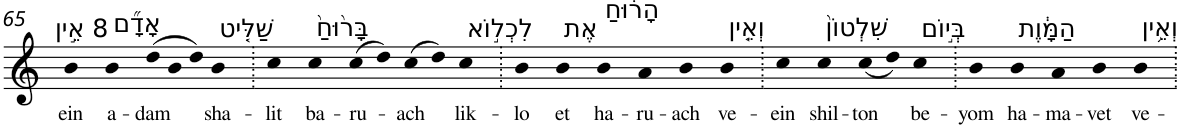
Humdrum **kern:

**kern	**text
*part1	*part1
*staff1	*staff1
*I"Piano	*
*I'Pno	*
!!LO:PB:g=z
*clefG2	*
*k[]	*
=65	=65
!LO:TX:a:t=8 אֵ֣ין	!
!	!LO:LY:b
4b	ein
!LO:TX:a:t=אָדָ֞ם	!
!	!LO:LY:b
4b	a-
*Xtuplet	*
!	!LO:LY:b
(>12dd	-dam
12b	.
12dd)	.
!LO:TX:a:t=שַׁלִּ֤יט	!
!	!LO:LY:b
4b	sha-
=66.	=66.
!	!LO:LY:b
4cc	-lit
!LO:TX:a:t=בָּר֙וּחַ֙	!
!	!LO:LY:b
4cc	ba-
!	!LO:LY:b
(>8cc	-ru-
8dd)	.
!	!LO:LY:b
(>8cc	-ach
8dd)	.
!LO:TX:a:t=לִכְל֣וֹא	!
!	!LO:LY:b
4cc	lik-
=67.	=67.
!	!LO:LY:b
4b	-lo
!LO:TX:a:t=אֶת	!
!	!LO:LY:b
4b	et
!LO:TX:a:t=הָר֔וּחַ	!
!	!LO:LY:b
4b	ha-
!	!LO:LY:b
4a	-ru-
!	!LO:LY:b
4b	-ach
!LO:TX:a:t=וְאֵ֤ין	!
!	!LO:LY:b
4b	ve-
=68.	=68.
!	!LO:LY:b
4cc	-ein
!LO:TX:a:t=שִׁלְטוֹן֙	!
!	!LO:LY:b
4cc	shil-
!	!LO:LY:b
(<8cc	-ton
8dd)	.
!LO:TX:a:t=בְּי֣וֹם	!
!	!LO:LY:b
4cc	be-
=69.	=69.
!	!LO:LY:b
4b	-yom
!LO:TX:a:t=הַמָּ֔וֶת	!
!	!LO:LY:b
4b	ha-
!	!LO:LY:b
4a	-ma-
!	!LO:LY:b
4b	-vet
!LO:TX:a:t=וְאֵ֥ין	!
!	!LO:LY:b
4b	ve-
=.	=.
*-	*-
